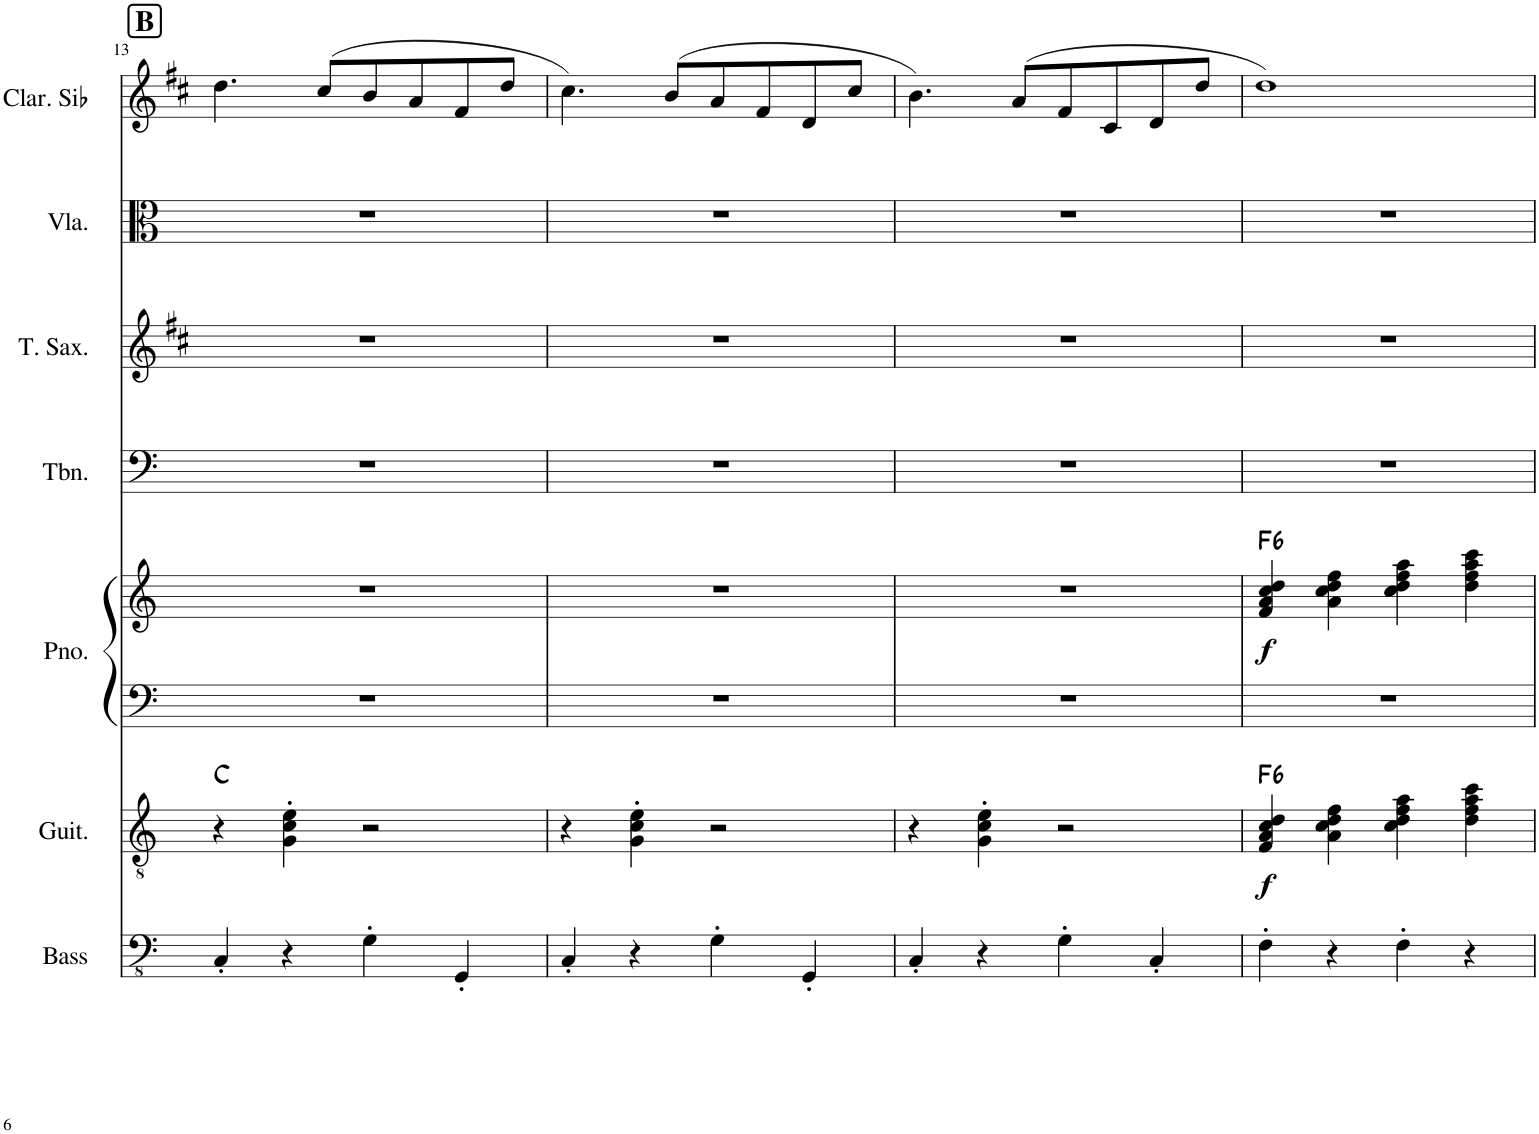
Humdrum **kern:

**kern	**kern	**dynam	**harte	**kern	**dynam	**harte	**kern
*part4	*part3	*part3	*part3	*part2	*part2	*part2	*part1
*staff4	*staff3	*staff3	*	*staff2	*staff2	*	*staff1
*I"Acoustic Bass	*I"Acoustic Guitar	*	*	*I"Piano	*	*	*I"Clarinette en Sib
*I'Bass	*I'Guit.	*	*	*I'Pno.	*	*	*I'Clar. Sib
!!LO:PB:g=z
*clefFv4	*clefGv2	*	*	*clefG2	*	*	*clefG2
*	*	*	*	*	*	*	*Trd1c2
*k[]	*k[]	*	*	*k[]	*	*	*k[f#c#]
*M4/4	*M4/4	*	*	*M4/4	*	*	*M4/4
!!LO:REH:place=s1:a:B:cj:fs=14:t=B
=13	=13	=13	=13	=13	=13	=13	=13
4CC'/	4r	.	C:maj	1r	.	.	4.dd\
4r	4G\' 4c\' 4e\'	.	.	.	.	.	.
.	.	.	.	.	.	.	(8cc#/L
4GG'\	2r	.	.	.	.	.	8b/
.	.	.	.	.	.	.	8a/
4GGG'/	.	.	.	.	.	.	8f#/
.	.	.	.	.	.	.	8dd/J
=14	=14	=14	=14	=14	=14	=14	=14
4CC'/	4r	.	.	1r	.	.	4.cc#\)
4r	4G\' 4c\' 4e\'	.	.	.	.	.	.
.	.	.	.	.	.	.	(8b/L
4GG'\	2r	.	.	.	.	.	8a/
.	.	.	.	.	.	.	8f#/
4GGG'/	.	.	.	.	.	.	8d/
.	.	.	.	.	.	.	8cc#/J
=15	=15	=15	=15	=15	=15	=15	=15
4CC'/	4r	.	.	1r	.	.	4.b\)
4r	4G\' 4c\' 4e\'	.	.	.	.	.	.
.	.	.	.	.	.	.	(8a/L
4GG'\	2r	.	.	.	.	.	8f#/
.	.	.	.	.	.	.	8c#/
4CC'/	.	.	.	.	.	.	8d/
.	.	.	.	.	.	.	8dd/J
=16	=16	=16	=16	=16	=16	=16	=16
!	!	!LO:DY:b	!LO:H:kt=6	!	!LO:DY:b	!LO:H:kt=6	!
4FF'\	4F/ 4A/ 4c/ 4d/	f	F:maj6	4f/ 4a/ 4cc/ 4dd/	f	F:maj6	1dd)
4r	4A\ 4c\ 4d\ 4f\	.	.	4a\ 4cc\ 4dd\ 4ff\	.	.	.
4FF'\	4c\ 4d\ 4f\ 4a\	.	.	4cc\ 4dd\ 4ff\ 4aa\	.	.	.
4r	4d\ 4f\ 4a\ 4cc\	.	.	4dd\ 4ff\ 4aa\ 4ccc\	.	.	.
=	=	=	=	=	=	=	=
*-	*-	*-	*-	*-	*-	*-	*-
